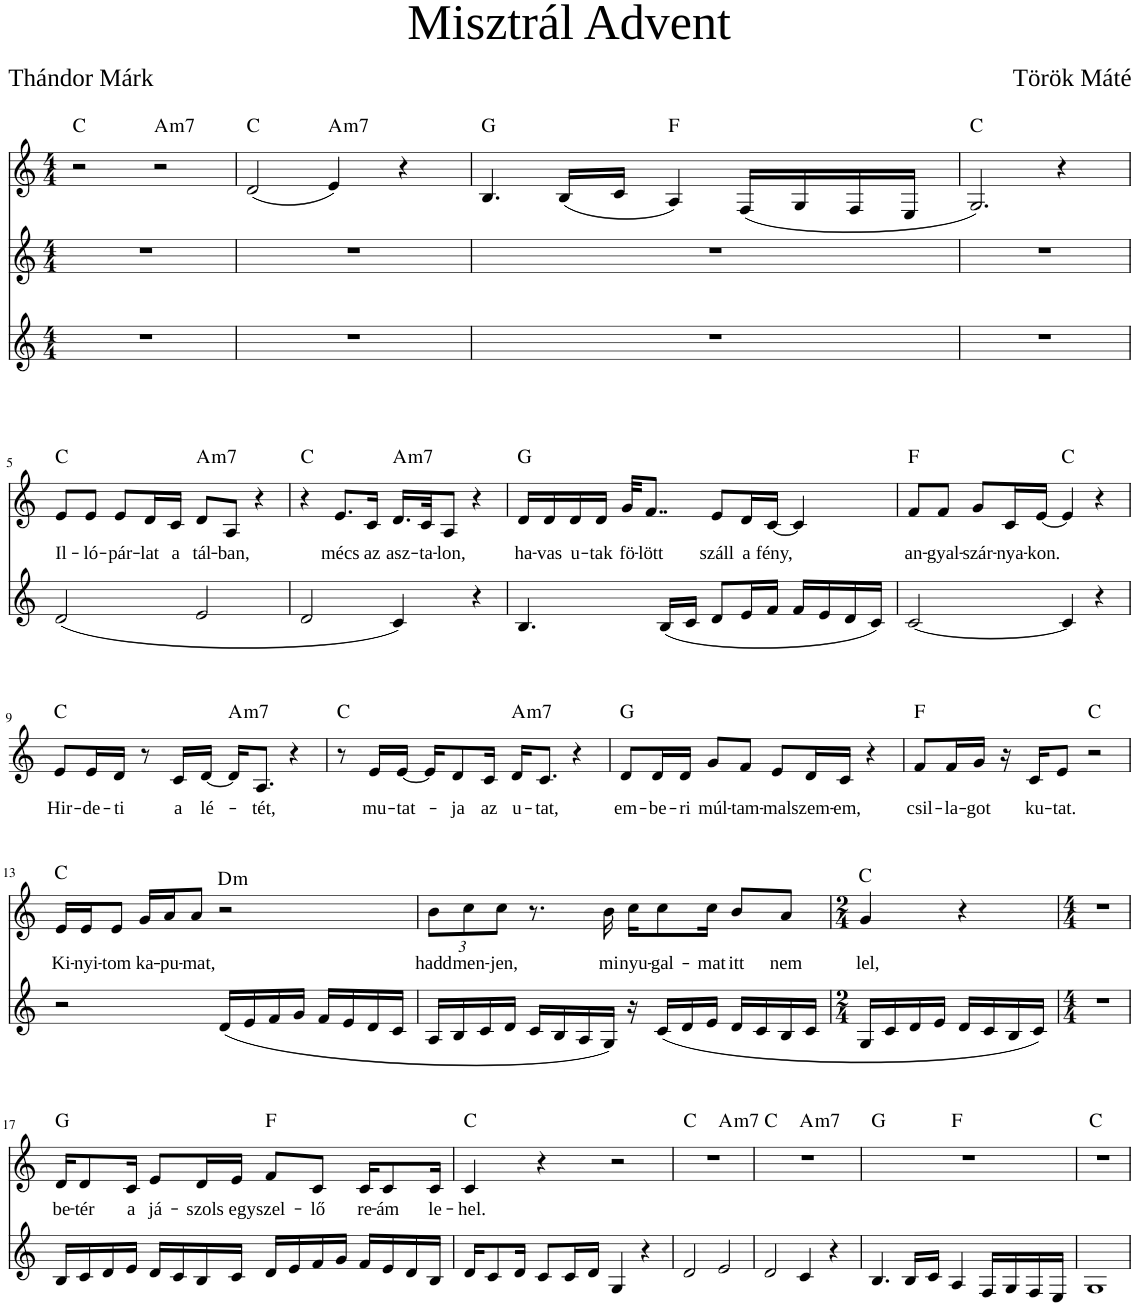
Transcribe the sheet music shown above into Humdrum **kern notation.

**kern	**kern	**kern	**text	**harte
*part3	*part2	*part1	*part1	*part1
*staff3	*staff2	*staff1	*staff1	*
*I"Voice	*I"Voice	*I"Voice	*	*
*clefG2	*clefG2	*clefG2	*	*
*k[]	*k[]	*k[]	*	*
*M4/4	*M4/4	*M4/4	*	*
=1	=1	=1	=1	=1
1r	1r	2r	.	C:maj
!	!	!	!	!LO:H:kt=m7
.	.	2r	.	A:min7
=2	=2	=2	=2	=2
1r	1r	(2d/	.	C:maj
!	!	!	!	!LO:H:kt=m7
.	.	4e/)	.	A:min7
.	.	4r	.	.
=3	=3	=3	=3	=3
1r	1r	4.B/	.	G:maj
.	.	(16B/LL	.	.
.	.	16c/JJ	.	.
.	.	4A/)	.	F:maj
.	.	(16F/LL	.	.
.	.	16G/	.	.
.	.	16F/	.	.
.	.	16E/JJ	.	.
=4	=4	=4	=4	=4
1r	1r	2.G/)	.	C:maj
.	.	4r	.	.
!!LO:LB:g=z
=5	=5	=5	=5	=5
!	!	!	!LO:LY:b	!
1r	(2d/	8e/L	Il-	C:maj
!	!	!	!LO:LY:b	!
.	.	8e/J	-ló-	.
!	!	!	!LO:LY:b	!
.	.	8e/L	-pár-	.
!	!	!	!LO:LY:b	!
.	.	16d/L	-lat	.
!	!	!	!LO:LY:b	!
.	.	16c/JJ	a	.
!	!	!	!LO:LY:b	!LO:H:kt=m7
.	2e/	8d/L	tál-	A:min7
!	!	!	!LO:LY:b	!
.	.	8A/J	-ban,	.
.	.	4r	.	.
=6	=6	=6	=6	=6
1r	2d/	4r	.	C:maj
!	!	!	!LO:LY:b	!
.	.	8.e/L	mécs	.
!	!	!	!LO:LY:b	!
.	.	16c/Jk	az	.
!	!	!	!LO:LY:b	!LO:H:kt=m7
.	4c/)	16.d/LL	asz-	A:min7
!	!	!	!LO:LY:b	!
.	.	32c/JK	-ta-	.
!	!	!	!LO:LY:b	!
.	.	8A/J	-lon,	.
.	4r	4r	.	.
=7	=7	=7	=7	=7
!	!	!	!LO:LY:b	!
1r	4.B/	16d/LL	ha-	G:maj
!	!	!	!LO:LY:b	!
.	.	16d/	-vas	.
!	!	!	!LO:LY:b	!
.	.	16d/	u-	.
!	!	!	!LO:LY:b	!
.	.	16d/JJ	-tak	.
!	!	!	!LO:LY:b	!
.	.	32g/KKL	fö-	.
!	!	!	!LO:LY:b	!
.	.	8..f/J	-lött	.
.	(16B/LL	.	.	.
.	16c/JJ	.	.	.
!	!	!	!LO:LY:b	!
.	8d/L	8e/L	száll	.
!	!	!	!LO:LY:b	!
.	16e/L	16d/L	a	.
!	!	!	!LO:LY:b	!
.	16f/JJ	[16c/JJ	fény,	.
.	16f/LL	4c/]	.	.
.	16e/	.	.	.
.	16d/	.	.	.
.	16c/JJ)	.	.	.
=8	=8	=8	=8	=8
!	!	!	!LO:LY:b	!
1r	[2c/	8f/L	an-	F:maj
!	!	!	!LO:LY:b	!
.	.	8f/J	-gyal-	.
!	!	!	!LO:LY:b	!
.	.	8g/L	-szár-	.
!	!	!	!LO:LY:b	!
.	.	16c/L	-nya-	.
!	!	!	!LO:LY:b	!
.	.	[16e/JJ	-kon.	.
.	4c/]	4e/]	.	C:maj
.	4r	4r	.	.
!!LO:LB:g=z
=9	=9	=9	=9	=9
!	!	!	!LO:LY:b	!
1r	1r	8e/L	Hir-	C:maj
!	!	!	!LO:LY:b	!
.	.	16e/L	-de-	.
!	!	!	!LO:LY:b	!
.	.	16d/JJ	-ti	.
.	.	8r	.	.
!	!	!	!LO:LY:b	!
.	.	16c/LL	a	.
!	!	!	!LO:LY:b	!
.	.	[16d/JJ	lé-	.
!	!	!	!	!LO:H:kt=m7
.	.	16d/KL]	.	A:min7
!	!	!	!LO:LY:b	!
.	.	8.A/J	-tét,	.
.	.	4r	.	.
=10	=10	=10	=10	=10
1r	1r	8r	.	C:maj
!	!	!	!LO:LY:b	!
.	.	16e/LL	mu-	.
!	!	!	!LO:LY:b	!
.	.	[16e/JJ	-tat-	.
.	.	16e/KL]	.	.
!	!	!	!LO:LY:b	!
.	.	8d/	-ja	.
!	!	!	!LO:LY:b	!
.	.	16c/Jk	az	.
!	!	!	!LO:LY:b	!LO:H:kt=m7
.	.	16d/KL	u-	A:min7
!	!	!	!LO:LY:b	!
.	.	8.c/J	-tat,	.
.	.	4r	.	.
=11	=11	=11	=11	=11
!	!	!	!LO:LY:b	!
1r	1r	8d/L	em-	G:maj
!	!	!	!LO:LY:b	!
.	.	16d/L	-be-	.
!	!	!	!LO:LY:b	!
.	.	16d/JJ	-ri	.
!	!	!	!LO:LY:b	!
.	.	8g/L	múl-	.
!	!	!	!LO:LY:b	!
.	.	8f/J	-tam-	.
!	!	!	!LO:LY:b	!
.	.	8e/L	-mal	.
!	!	!	!LO:LY:b	!
.	.	16d/L	szem-	.
!	!	!	!LO:LY:b	!
.	.	16c/JJ	-em,	.
.	.	4r	.	.
=12	=12	=12	=12	=12
!	!	!	!LO:LY:b	!
1r	1r	8f/L	csil-	F:maj
!	!	!	!LO:LY:b	!
.	.	16f/L	-la-	.
!	!	!	!LO:LY:b	!
.	.	16g/JJ	-got	.
.	.	16r	.	.
!	!	!	!LO:LY:b	!
.	.	16c/KL	ku-	.
!	!	!	!LO:LY:b	!
.	.	8e/J	-tat.	.
.	.	2r	.	C:maj
!!LO:LB:g=z
=13	=13	=13	=13	=13
!	!	!	!LO:LY:b	!
1r	2r	16e/LL	Ki-	C:maj
!	!	!	!LO:LY:b	!
.	.	16e/J	-nyi-	.
!	!	!	!LO:LY:b	!
.	.	8e/J	-tom	.
!	!	!	!LO:LY:b	!
.	.	16g/LL	ka-	.
!	!	!	!LO:LY:b	!
.	.	16a/J	-pu-	.
!	!	!	!LO:LY:b	!
.	.	8a/J	-mat,	.
!	!	!	!	!LO:H:kt=m
.	(16d/LL	2r	.	D:min
.	16e/	.	.	.
.	16f/	.	.	.
.	16g/JJ	.	.	.
.	16f/LL	.	.	.
.	16e/	.	.	.
.	16d/	.	.	.
.	16c/JJ	.	.	.
=14	=14	=14	=14	=14
*	*	*Xbrackettup	*	*
!	!	!	!LO:LY:b	!
1r	16A/LL	12b\L	hadd	.
.	16B/	.	.	.
!	!	!	!LO:LY:b	!
.	.	12cc\	men-	.
.	16c/	.	.	.
!	!	!	!LO:LY:b	!
.	.	12cc\J	-jen,	.
.	16d/JJ	.	.	.
.	16c/LL	8.r	.	.
.	16B/	.	.	.
.	16A/	.	.	.
!	!	!	!LO:LY:b	!
.	16G/JJ)	16b\	mi	.
!	!	!	!LO:LY:b	!
.	16r	16cc\KL	nyu-	.
!	!	!	!LO:LY:b	!
.	(16c/LL	8cc\	-gal-	.
.	16d/	.	.	.
!	!	!	!LO:LY:b	!
.	16e/JJ	16cc\Jk	-mat	.
!	!	!	!LO:LY:b	!
.	16d/LL	8b/L	itt	.
.	16c/	.	.	.
!	!	!	!LO:LY:b	!
.	16B/	8a/J	nem	.
.	16c/JJ	.	.	.
=15	=15	=15	=15	=15
*M2/4	*M2/4	*M2/4	*	*
!	!	!	!LO:LY:b	!
2r	16G/LL	4g/	lel,	C:maj
.	16c/	.	.	.
.	16d/	.	.	.
.	16e/JJ	.	.	.
.	16d/LL	4r	.	.
.	16c/	.	.	.
.	16B/	.	.	.
.	16c/JJ)	.	.	.
=16	=16	=16	=16	=16
*M4/4	*M4/4	*M4/4	*	*
1r	1r	1r	.	.
!!LO:LB:g=z
=17	=17	=17	=17	=17
!	!	!	!LO:LY:b	!
1r	16B/LL	16d/KL	be-	G:maj
!	!	!	!LO:LY:b	!
.	16c/	8d/	-tér	.
.	16d/	.	.	.
!	!	!	!LO:LY:b	!
.	16e/JJ	16c/Jk	a	.
!	!	!	!LO:LY:b	!
.	16d/LL	8e/L	já-	.
.	16c/	.	.	.
!	!	!	!LO:LY:b	!
.	16B/	16d/L	-szol	.
!	!	!	!LO:LY:b	!
.	16c/JJ	16e/JJ	s egy	.
!	!	!	!LO:LY:b	!
.	16d/LL	8f/L	szel-	F:maj
.	16e/	.	.	.
!	!	!	!LO:LY:b	!
.	16f/	8c/J	-lő	.
.	16g/JJ	.	.	.
!	!	!	!LO:LY:b	!
.	16f/LL	16c/KL	re-	.
!	!	!	!LO:LY:b	!
.	16e/	8c/	-ám	.
.	16d/	.	.	.
!	!	!	!LO:LY:b	!
.	16B/JJ	16c/Jk	le-	.
=18	=18	=18	=18	=18
!	!	!	!LO:LY:b	!
1r	16d/KL	4c/	-hel.	C:maj
.	8c/	.	.	.
.	16d/Jk	.	.	.
.	8c/L	4r	.	.
.	16c/L	.	.	.
.	16d/JJ	.	.	.
.	4G/	2r	.	.
.	4r	.	.	.
=19	=19	=19	=19	=19
*	*	*^	*	*
1r	2d/	1r	2ryy	.	C:maj
!	!	!	!	!	!LO:H:kt=m7
.	2e/	.	2ryy	.	A:min7
=20	=20	=20	=20	=20	=20
1r	2d/	1r	2ryy	.	C:maj
!	!	!	!	!	!LO:H:kt=m7
.	4c/	.	2ryy	.	A:min7
.	4r	.	.	.	.
=21	=21	=21	=21	=21	=21
1r	4.B/	1r	2ryy	.	G:maj
.	16B/LL	.	.	.	.
.	16c/JJ	.	.	.	.
.	4A/	.	2ryy	.	F:maj
.	16F/LL	.	.	.	.
.	16G/	.	.	.	.
.	16F/	.	.	.	.
.	16E/JJ	.	.	.	.
*	*	*v	*v	*	*
=22	=22	=22	=22	=22
1r	1G	1r	.	C:maj
=	=	=	=	=
*-	*-	*-	*-	*-
